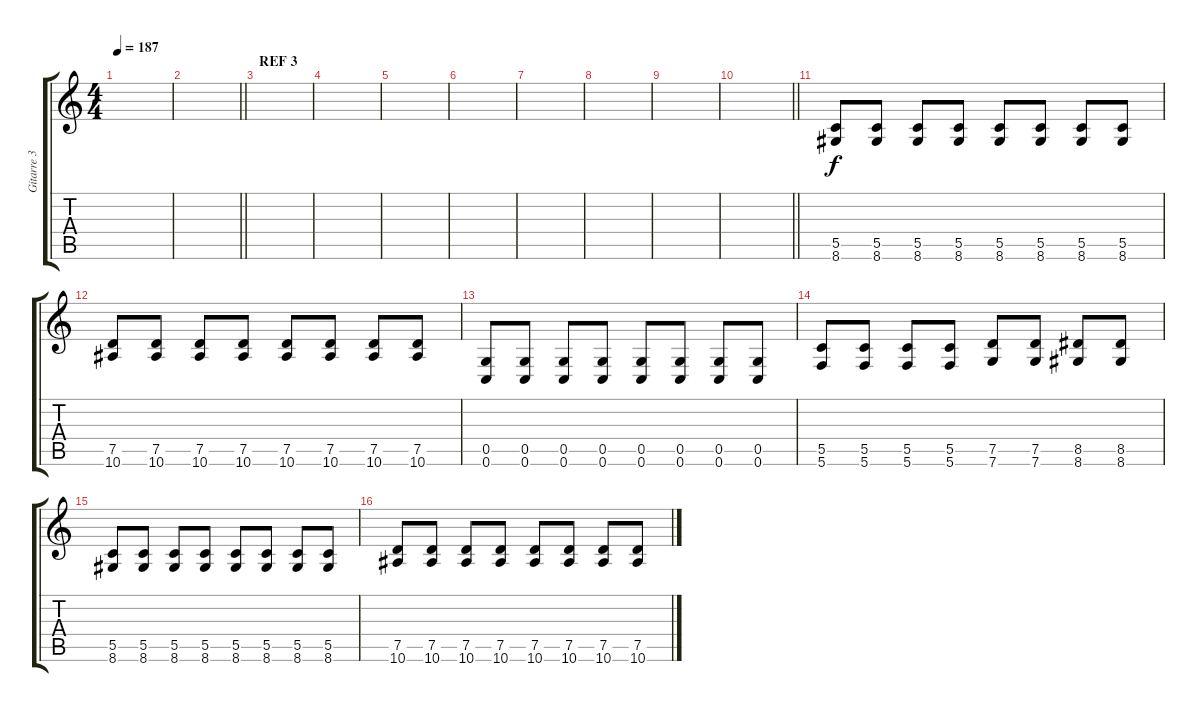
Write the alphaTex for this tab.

\track ("Gitarre 3" "Gitarre 3") {instrument distortionguitar}
\staff {score tabs}
\tuning (D4 A3 F3 C3 G2 C2) {hide}
\ts (4 4)
\tempo 187
\clef g2
\ks c
|
\barLineRight lightlight
|
\section ("" "REF 3")
|
|
|
|
|
|
|
\barLineRight lightlight
|
(5.5 8.6).8 (5.5 8.6).8 (5.5 8.6).8 (5.5 8.6).8 (5.5 8.6).8 (5.5 8.6).8 (5.5 8.6).8 (5.5 8.6).8 |
(7.5 10.6).8 (7.5 10.6).8 (7.5 10.6).8 (7.5 10.6).8 (7.5 10.6).8 (7.5 10.6).8 (7.5 10.6).8 (7.5 10.6).8 |
(0.5 0.6).8 (0.5 0.6).8 (0.5 0.6).8 (0.5 0.6).8 (0.5 0.6).8 (0.5 0.6).8 (0.5 0.6).8 (0.5 0.6).8 |
(5.5 5.6).8 (5.5 5.6).8 (5.5 5.6).8 (5.5 5.6).8 (7.5 7.6).8 (7.5 7.6).8 (8.5 8.6).8 (8.5 8.6).8 |
(5.5 8.6).8 (5.5 8.6).8 (5.5 8.6).8 (5.5 8.6).8 (5.5 8.6).8 (5.5 8.6).8 (5.5 8.6).8 (5.5 8.6).8 |
(7.5 10.6).8 (7.5 10.6).8 (7.5 10.6).8 (7.5 10.6).8 (7.5 10.6).8 (7.5 10.6).8 (7.5 10.6).8 (7.5 10.6).8
